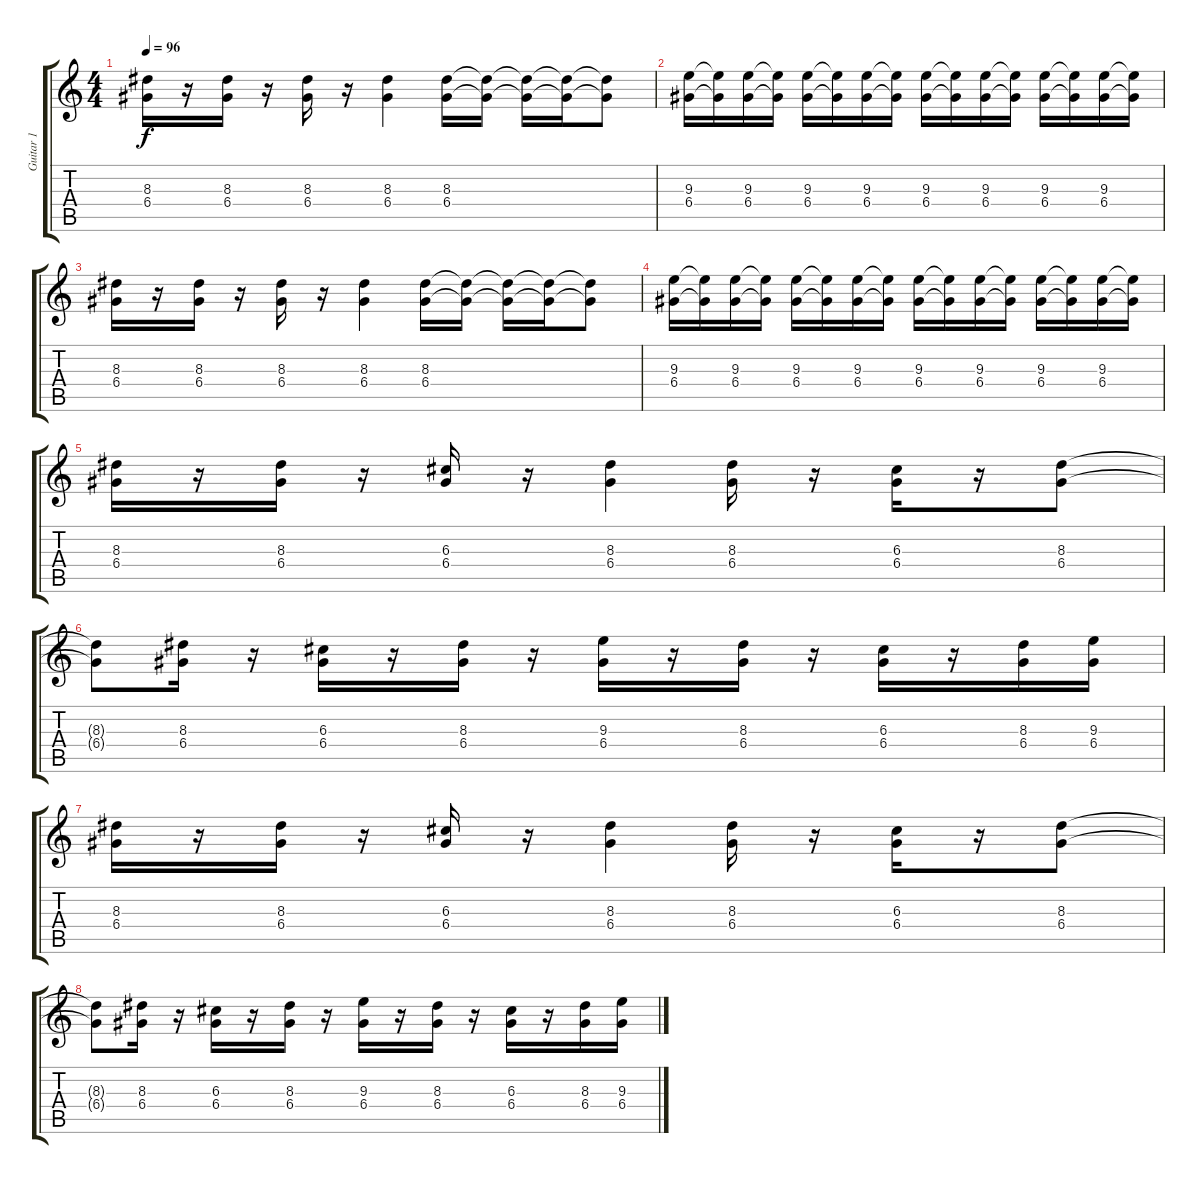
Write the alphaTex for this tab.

\track ("Guitar 1" "Guitar 1") {instrument overdrivenguitar}
\staff {score tabs}
\tuning (E4 B3 G3 D3 A2 E2) {hide}
\ts (4 4)
\tempo 96
\clef g2
\ks c
(8.3 6.4).16{dy f} r.16 (8.3 6.4).16 r.16 (8.3 6.4).16 r.16 (8.3 6.4).4 (8.3 6.4).16 (8.3{t} 6.4{t}).16 (8.3{t} 6.4{t}).16 (8.3{t} 6.4{t}).16 (8.3{t} 6.4{t}).8 |
(9.3 6.4).16 (9.3{t} 6.4{t}).16 (9.3 6.4).16 (9.3{t} 6.4{t}).16 (9.3 6.4).16 (9.3{t} 6.4{t}).16 (9.3 6.4).16 (9.3{t} 6.4{t}).16 (9.3 6.4).16 (9.3{t} 6.4{t}).16 (9.3 6.4).16 (9.3{t} 6.4{t}).16 (9.3 6.4).16 (9.3{t} 6.4{t}).16 (9.3 6.4).16 (9.3{t} 6.4{t}).16 |
(8.3 6.4).16 r.16 (8.3 6.4).16 r.16 (8.3 6.4).16 r.16 (8.3 6.4).4 (8.3 6.4).16 (8.3{t} 6.4{t}).16 (8.3{t} 6.4{t}).16 (8.3{t} 6.4{t}).16 (8.3{t} 6.4{t}).8 |
(9.3 6.4).16 (9.3{t} 6.4{t}).16 (9.3 6.4).16 (9.3{t} 6.4{t}).16 (9.3 6.4).16 (9.3{t} 6.4{t}).16 (9.3 6.4).16 (9.3{t} 6.4{t}).16 (9.3 6.4).16 (9.3{t} 6.4{t}).16 (9.3 6.4).16 (9.3{t} 6.4{t}).16 (9.3 6.4).16 (9.3{t} 6.4{t}).16 (9.3 6.4).16 (9.3{t} 6.4{t}).16 |
(8.3 6.4).16 r.16 (8.3 6.4).16 r.16 (6.3 6.4).16 r.16 (8.3 6.4).4 (8.3 6.4).16 r.16 (6.3 6.4).16 r.16 (8.3 6.4).8 |
(8.3{t} 6.4{t}).8 (8.3 6.4).16 r.16 (6.3 6.4).16 r.16 (8.3 6.4).16 r.16 (9.3 6.4).16 r.16 (8.3 6.4).16 r.16 (6.3 6.4).16 r.16 (8.3 6.4).16 (9.3 6.4).16 |
(8.3 6.4).16 r.16 (8.3 6.4).16 r.16 (6.3 6.4).16 r.16 (8.3 6.4).4 (8.3 6.4).16 r.16 (6.3 6.4).16 r.16 (8.3 6.4).8 |
(8.3{t} 6.4{t}).8 (8.3 6.4).16 r.16 (6.3 6.4).16 r.16 (8.3 6.4).16 r.16 (9.3 6.4).16 r.16 (8.3 6.4).16 r.16 (6.3 6.4).16 r.16 (8.3 6.4).16 (9.3 6.4).16
